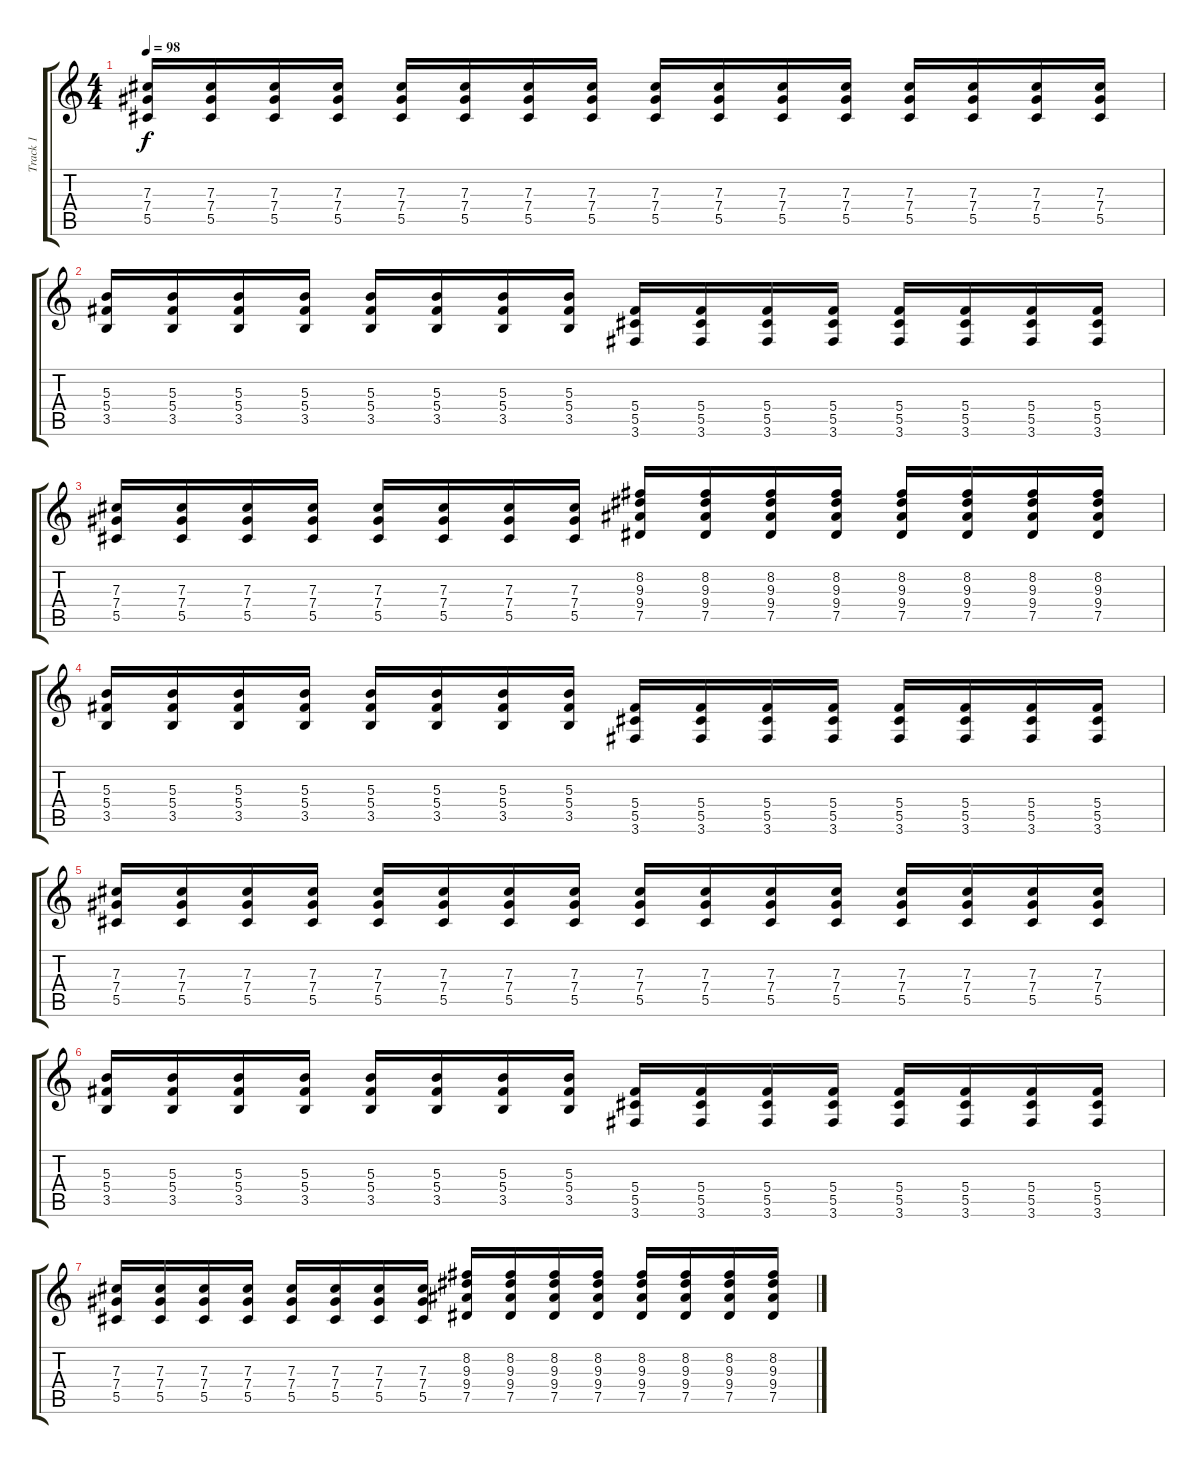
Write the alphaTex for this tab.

\track ("Track 1" "Track 1") {instrument distortionguitar}
\staff {score tabs}
\tuning (Eb4 Bb3 Gb3 Db3 Ab2 Eb2) {hide}
\ts (4 4)
\tempo 98
\clef g2
\ks c
(7.3 7.4 5.5).16{dy f} (7.3 7.4 5.5).16 (7.3 7.4 5.5).16 (7.3 7.4 5.5).16 (7.3 7.4 5.5).16 (7.3 7.4 5.5).16 (7.3 7.4 5.5).16 (7.3 7.4 5.5).16 (7.3 7.4 5.5).16 (7.3 7.4 5.5).16 (7.3 7.4 5.5).16 (7.3 7.4 5.5).16 (7.3 7.4 5.5).16 (7.3 7.4 5.5).16 (7.3 7.4 5.5).16 (7.3 7.4 5.5).16 |
(5.3 5.4 3.5).16 (5.3 5.4 3.5).16 (5.3 5.4 3.5).16 (5.3 5.4 3.5).16 (5.3 5.4 3.5).16 (5.3 5.4 3.5).16 (5.3 5.4 3.5).16 (5.3 5.4 3.5).16 (5.4 5.5 3.6).16 (5.4 5.5 3.6).16 (5.4 5.5 3.6).16 (5.4 5.5 3.6).16 (5.4 5.5 3.6).16 (5.4 5.5 3.6).16 (5.4 5.5 3.6).16 (5.4 5.5 3.6).16 |
(7.3 7.4 5.5).16 (7.3 7.4 5.5).16 (7.3 7.4 5.5).16 (7.3 7.4 5.5).16 (7.3 7.4 5.5).16 (7.3 7.4 5.5).16 (7.3 7.4 5.5).16 (7.3 7.4 5.5).16 (8.2 9.3 9.4 7.5).16 (8.2 9.3 9.4 7.5).16 (8.2 9.3 9.4 7.5).16 (8.2 9.3 9.4 7.5).16 (8.2 9.3 9.4 7.5).16 (8.2 9.3 9.4 7.5).16 (8.2 9.3 9.4 7.5).16 (8.2 9.3 9.4 7.5).16 |
(5.3 5.4 3.5).16 (5.3 5.4 3.5).16 (5.3 5.4 3.5).16 (5.3 5.4 3.5).16 (5.3 5.4 3.5).16 (5.3 5.4 3.5).16 (5.3 5.4 3.5).16 (5.3 5.4 3.5).16 (5.4 5.5 3.6).16 (5.4 5.5 3.6).16 (5.4 5.5 3.6).16 (5.4 5.5 3.6).16 (5.4 5.5 3.6).16 (5.4 5.5 3.6).16 (5.4 5.5 3.6).16 (5.4 5.5 3.6).16 |
(7.3 7.4 5.5).16 (7.3 7.4 5.5).16 (7.3 7.4 5.5).16 (7.3 7.4 5.5).16 (7.3 7.4 5.5).16 (7.3 7.4 5.5).16 (7.3 7.4 5.5).16 (7.3 7.4 5.5).16 (7.3 7.4 5.5).16 (7.3 7.4 5.5).16 (7.3 7.4 5.5).16 (7.3 7.4 5.5).16 (7.3 7.4 5.5).16 (7.3 7.4 5.5).16 (7.3 7.4 5.5).16 (7.3 7.4 5.5).16 |
(5.3 5.4 3.5).16 (5.3 5.4 3.5).16 (5.3 5.4 3.5).16 (5.3 5.4 3.5).16 (5.3 5.4 3.5).16 (5.3 5.4 3.5).16 (5.3 5.4 3.5).16 (5.3 5.4 3.5).16 (5.4 5.5 3.6).16 (5.4 5.5 3.6).16 (5.4 5.5 3.6).16 (5.4 5.5 3.6).16 (5.4 5.5 3.6).16 (5.4 5.5 3.6).16 (5.4 5.5 3.6).16 (5.4 5.5 3.6).16 |
(7.3 7.4 5.5).16 (7.3 7.4 5.5).16 (7.3 7.4 5.5).16 (7.3 7.4 5.5).16 (7.3 7.4 5.5).16 (7.3 7.4 5.5).16 (7.3 7.4 5.5).16 (7.3 7.4 5.5).16 (8.2 9.3 9.4 7.5).16 (8.2 9.3 9.4 7.5).16 (8.2 9.3 9.4 7.5).16 (8.2 9.3 9.4 7.5).16 (8.2 9.3 9.4 7.5).16 (8.2 9.3 9.4 7.5).16 (8.2 9.3 9.4 7.5).16 (8.2 9.3 9.4 7.5).16
